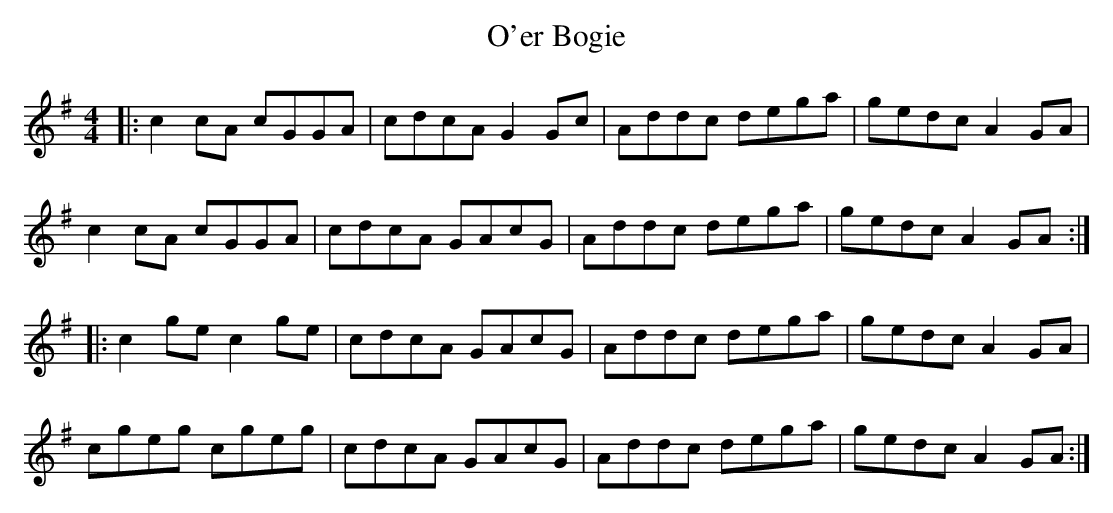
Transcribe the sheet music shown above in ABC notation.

X:1
T: O'er Bogie
M: 4/4
L: 1/8
K: Ador
|:c2 cA cGGA|cdcA G2 Gc|Addc dega|gedc A2 GA|
c2 cA cGGA|cdcA GAcG|Addc dega|gedc A2 GA:|
|:c2 ge c2 ge|cdcA GAcG|Addc dega|gedc A2 GA|
cgeg cgeg|cdcA GAcG|Addc dega|gedc A2GA:|
